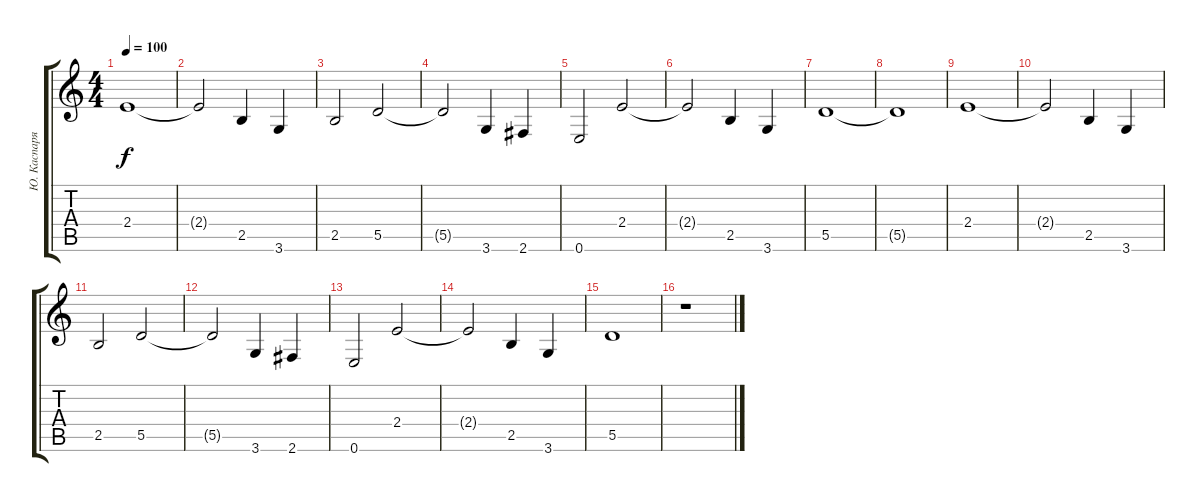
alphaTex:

\track ("Ю. Каспарян" "Ю. Каспаря") {instrument electricguitarclean}
\staff {score tabs}
\tuning (E4 B3 G3 D3 A2 E2) {hide}
\ts (4 4)
\tempo 100
\clef g2
\ks c
2.4.1{dy f} |
2.4{t}.2 2.5.4 3.6.4 |
2.5.2 5.5.2 |
5.5{t}.2 3.6.4 2.6.4 |
0.6.2 2.4.2 |
2.4{t}.2 2.5.4 3.6.4 |
5.5.1 |
5.5{t}.1 |
2.4.1 |
2.4{t}.2 2.5.4 3.6.4 |
2.5.2 5.5.2 |
5.5{t}.2 3.6.4 2.6.4 |
0.6.2 2.4.2 |
2.4{t}.2 2.5.4 3.6.4 |
5.5.1 |
r.1
